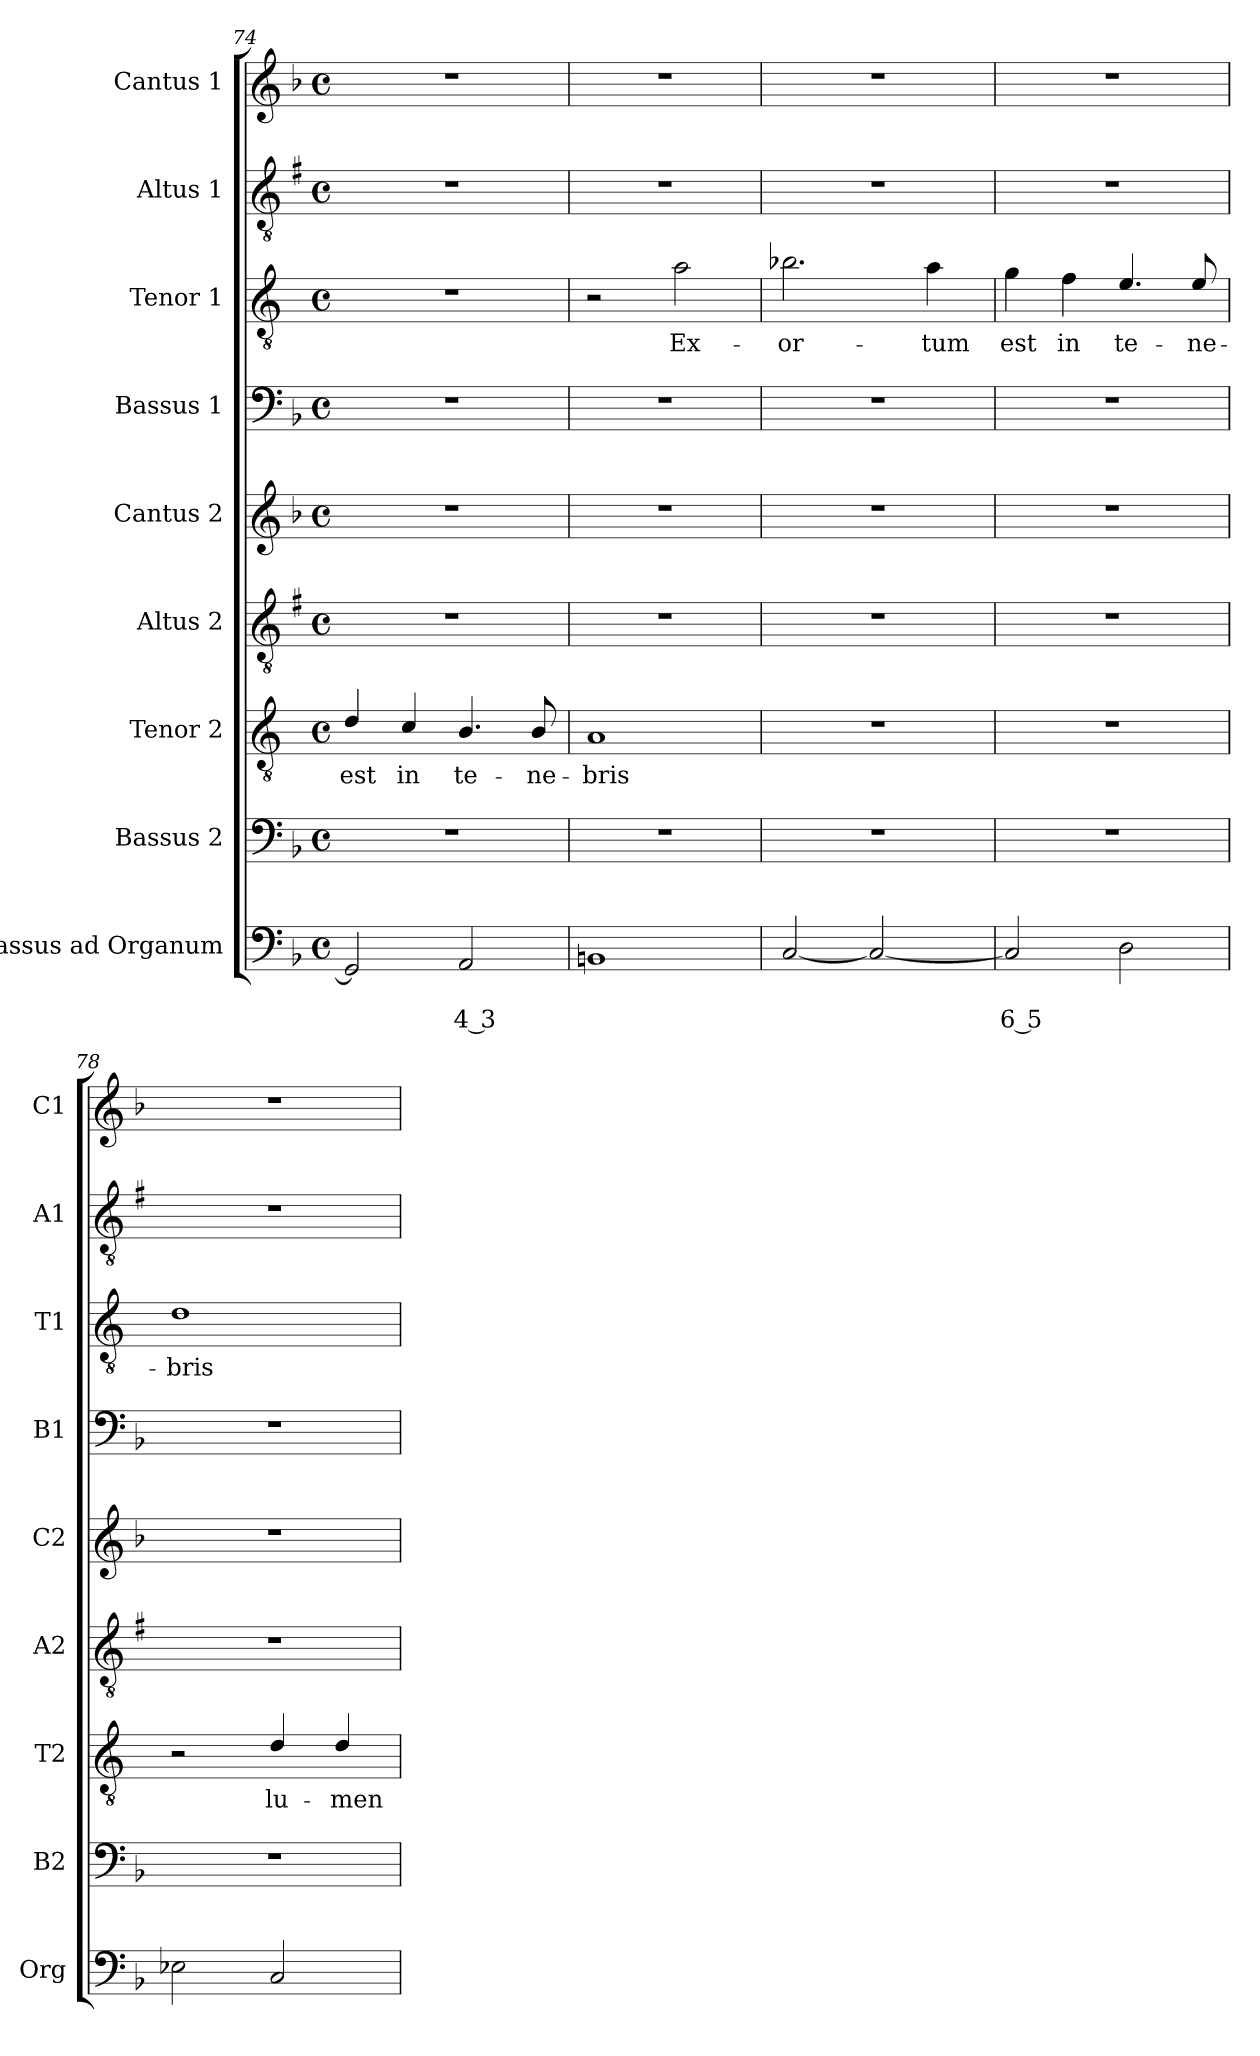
**kern	**text	**text	**kern	**kern	**text	**kern	**kern	**kern	**kern	**text	**kern	**kern
*part9	*part9	*part9	*part8	*part7	*part7	*part6	*part5	*part4	*part3	*part3	*part2	*part1
*staff9	*staff9	*staff9	*staff8	*staff7	*staff7	*staff6	*staff5	*staff4	*staff3	*staff3	*staff2	*staff1
*I"Bassus ad Organum	*	*	*I"Bassus 2	*I"Tenor 2	*	*I"Altus 2	*I"Cantus 2	*I"Bassus 1	*I"Tenor 1	*	*I"Altus 1	*I"Cantus 1
*I'Org	*	*	*I'B2	*I'T2	*	*I'A2	*I'C2	*I'B1	*I'T1	*	*I'A1	*I'C1
*clefF4	*	*	*clefF4	*clefGv2	*	*clefGv2	*clefG2	*clefF4	*clefGv2	*	*clefGv2	*clefG2
*	*	*	*	*ITrd4c7	*	*ITrd1c2	*	*	*ITrd4c7	*	*ITrd1c2	*
*k[b-]	*	*	*k[b-]	*k[b-]	*	*k[b-]	*k[b-]	*k[b-]	*k[b-]	*	*k[b-]	*k[b-]
*F:	*	*	*F:	*F:	*	*F:	*F:	*F:	*F:	*	*F:	*F:
*M4/4	*	*	*M4/4	*M4/4	*	*M4/4	*M4/4	*M4/4	*M4/4	*	*M4/4	*M4/4
*met(c)	*	*	*met(c)	*met(c)	*	*met(c)	*met(c)	*met(c)	*met(c)	*	*met(c)	*met(c)
=74	=74	=74	=74	=74	=74	=74	=74	=74	=74	=74	=74	=74
!	!	!	!	!	!LO:LY:b	!	!	!	!	!	!	!
2GG/]	.	.	1r	4G/	est	1r	1r	1r	1r	.	1r	1r
!	!	!	!	!	!LO:LY:b	!	!	!	!	!	!	!
.	.	.	.	4F/	in	.	.	.	.	.	.	.
!	!	!LO:LY:b	!	!	!LO:LY:b	!	!	!	!	!	!	!
2AA/	.	4 3	.	4.E/	te-	.	.	.	.	.	.	.
!	!	!	!	!	!LO:LY:b	!	!	!	!	!	!	!
.	.	.	.	8E/	-ne-	.	.	.	.	.	.	.
=75	=75	=75	=75	=75	=75	=75	=75	=75	=75	=75	=75	=75
!	!	!	!	!	!LO:LY:b	!	!	!	!	!	!	!
1BBn	.	.	1r	1D	-bris	1r	1r	1r	2r	.	1r	1r
!	!	!	!	!	!	!	!	!	!	!LO:LY:b	!	!
.	.	.	.	.	.	.	.	.	2d\	Ex-	.	.
=76	=76	=76	=76	=76	=76	=76	=76	=76	=76	=76	=76	=76
!	!	!	!	!	!	!	!	!	!	!LO:LY:b	!	!
[2C/	.	.	1r	1r	.	1r	1r	1r	2.e-X\	-or-	1r	1r
2C/_	.	.	.	.	.	.	.	.	.	.	.	.
!	!	!	!	!	!	!	!	!	!	!LO:LY:b	!	!
.	.	.	.	.	.	.	.	.	4d\	-tum	.	.
=77	=77	=77	=77	=77	=77	=77	=77	=77	=77	=77	=77	=77
!	!	!LO:LY:b	!	!	!	!	!	!	!	!LO:LY:b	!	!
2C/]	.	6 5	1r	1r	.	1r	1r	1r	4c\	est	1r	1r
!	!	!	!	!	!	!	!	!	!	!LO:LY:b	!	!
.	.	.	.	.	.	.	.	.	4B-\	in	.	.
!	!	!	!	!	!	!	!	!	!	!LO:LY:b	!	!
2D\	.	.	.	.	.	.	.	.	4.A/	te-	.	.
!	!	!	!	!	!	!	!	!	!	!LO:LY:b	!	!
.	.	.	.	.	.	.	.	.	8A/	-ne-	.	.
=78	=78	=78	=78	=78	=78	=78	=78	=78	=78	=78	=78	=78
!	!	!	!	!	!	!	!	!	!	!LO:LY:b	!	!
2E-X\	.	.	1r	2r	.	1r	1r	1r	1G	-bris	1r	1r
!	!	!	!	!	!LO:LY:b	!	!	!	!	!	!	!
2C/	.	.	.	4G/	lu-	.	.	.	.	.	.	.
!	!	!	!	!	!LO:LY:b	!	!	!	!	!	!	!
.	.	.	.	4G/	-men	.	.	.	.	.	.	.
=	=	=	=	=	=	=	=	=	=	=	=	=
*-	*-	*-	*-	*-	*-	*-	*-	*-	*-	*-	*-	*-
